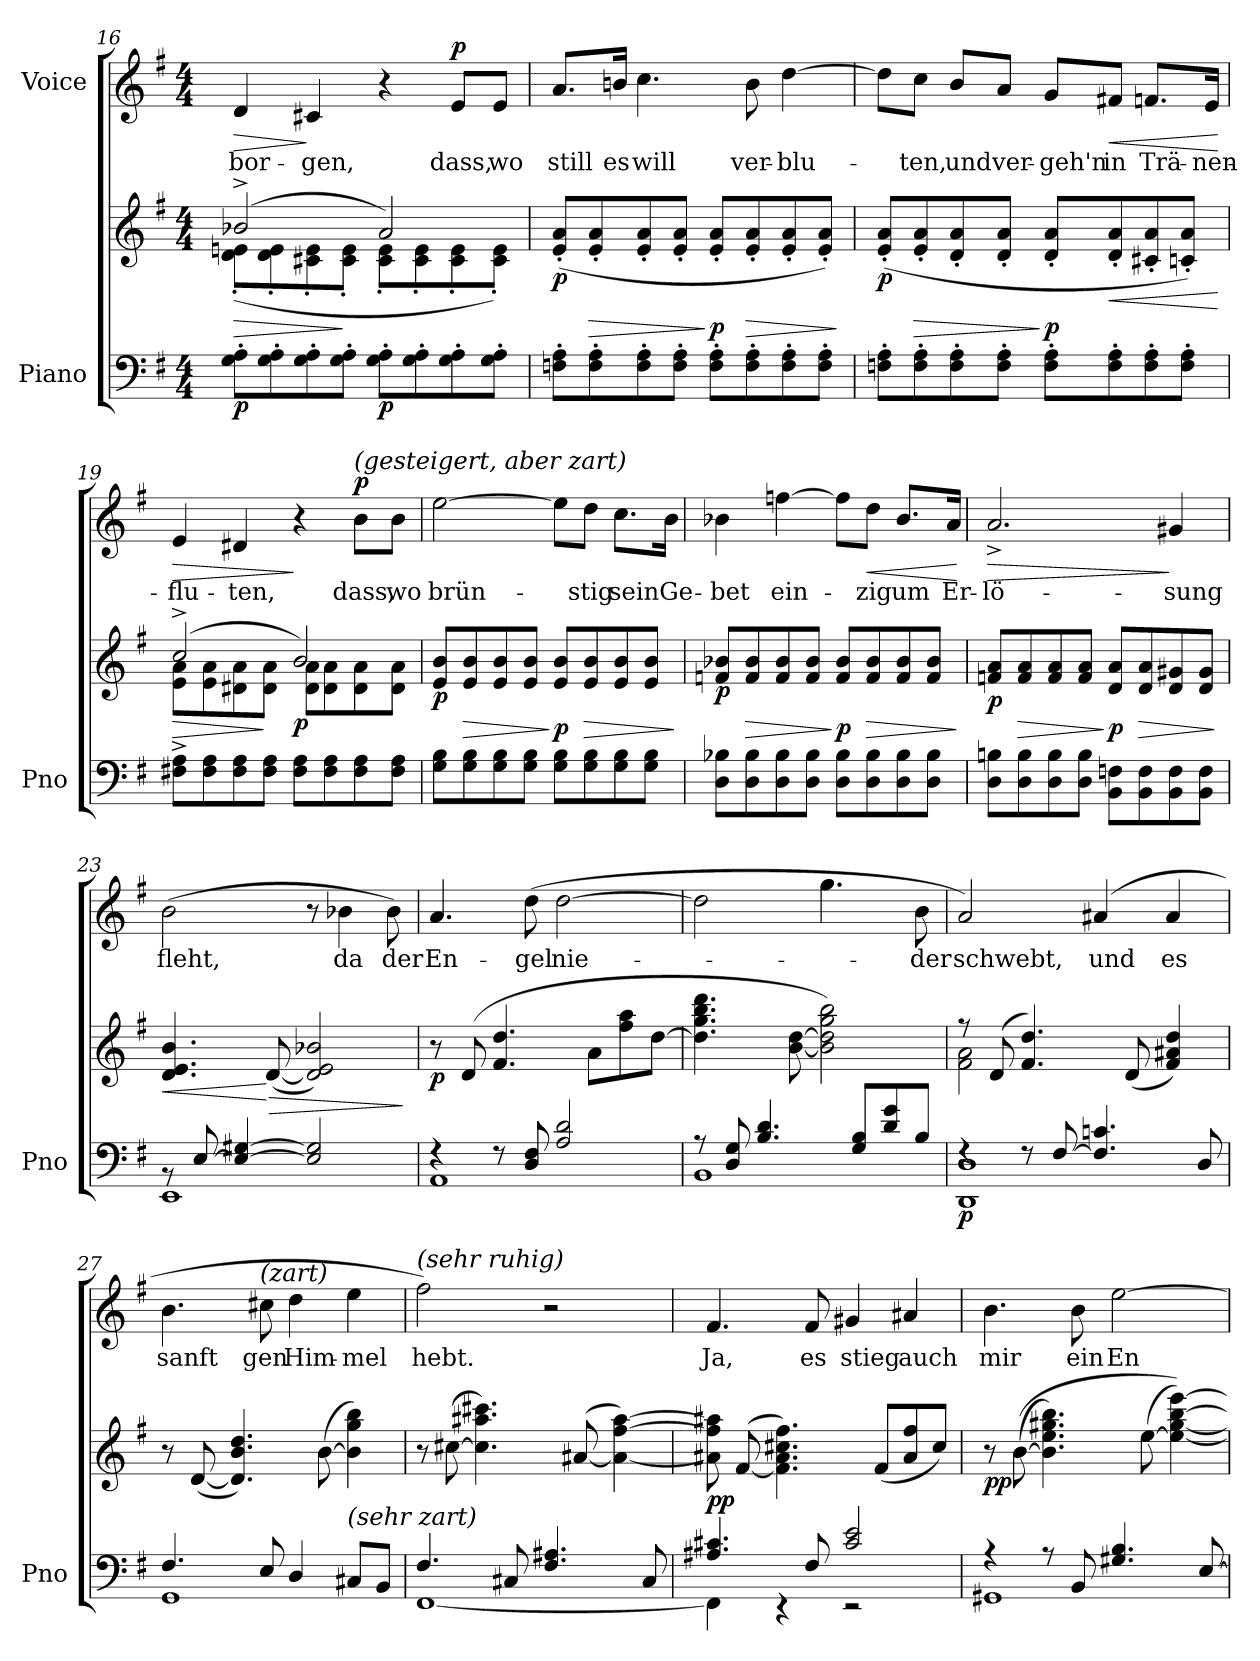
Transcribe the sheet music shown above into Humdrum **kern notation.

**kern	**kern	**dynam	**kern	**text	**dynam
*part2	*part2	*part2	*part1	*part1	*part1
*staff3	*staff2	*staff2/3	*staff1	*staff1	*staff1
*I"Piano	*	*	*I"Voice	*	*
*I'Pno	*	*	*	*	*
!!LO:LB:g=z
*clefF4	*clefG2	*	*clefG2	*	*
*k[f#]	*k[f#]	*	*k[f#]	*	*
*M4/4	*M4/4	*	*M4/4	*	*
=16	=16	=16	=16	=16	=16
!	!	!LO:HP:b	!	!LO:LY:b	!LO:HP:b
*	*^	*	*	*	*
!	!	!	!LO:DY:n=1:b=2	!	!	!
8G\' 8A\'L	(>2b-X^/	(<8d\' 8en\'L	> p	4d/	-bor-	>
8G\' 8A\'	.	8d\' 8e\'	.	.	.	.
!	!	!	!	!	!LO:LY:b	!
8G\' 8A\'	.	8c#X\' 8e\'	.	4c#X/	-gen,	]
8G\' 8A\'J	.	8c#\' 8e\'J	]	.	.	.
!	!	!	!LO:DY:n=2:b=2	!	!	!
8G\' 8A\'L	2a/)	8c#\' 8e\'L	p	4r	.	.
8G\' 8A\'	.	8c#\' 8e\'	.	.	.	.
!	!	!	!	!	!LO:LY:b	!LO:DY:a
8G\' 8A\'	.	8c#\' 8e\'	.	8e/L	dass,	p
!	!	!	!	!	!LO:LY:b	!
8G\' 8A\'J	.	8c#\' 8e\'J)	.	8e/J	wo	.
=17	=17	=17	=17	=17	=17	=17
!	!	!	!LO:DY:b	!	!LO:LY:b	!
*	*v	*v	*	*	*	*
8Fn\' 8A\'L	(<8e/' 8a/'L	p	8.a/L	still	.
!	!	!LO:HP:b	!	!	!
8F\' 8A\'	8e/' 8a/'	>	.	.	.
!	!	!	!	!LO:LY:b	!
.	.	.	16bn/Jk	es	.
!	!	!	!	!LO:LY:b	!
8F\' 8A\'	8e/' 8a/'	.	4.cc\	will	.
8F\' 8A\'J	8e/' 8a/'J	.	.	.	.
!	!	!LO:DY:n=1:b	!	!	!
8F\' 8A\'L	8e/' 8a/'L	] p	.	.	.
!	!	!LO:HP:b	!	!LO:LY:b	!
8F\' 8A\'	8e/' 8a/'	>	8b\	ver-	.
!	!	!	!	!LO:LY:b	!
8F\' 8A\'	8e/' 8a/'	.	[4dd\	-blu-	.
8F\' 8A\'J	8e/' 8a/'J)	.	.	.	.
.	.	]	.	.	.
=18	=18	=18	=18	=18	=18
!	!	!LO:DY:b	!	!	!
8Fn\' 8A\'L	(<8e/' 8a/'L	p	8dd\L]	.	.
!	!	!LO:HP:b	!	!LO:LY:b	!
8F\' 8A\'	8e/' 8a/'	>	8cc\J	-ten,	.
!	!	!	!	!LO:LY:b	!
8F\' 8A\'	8d/' 8a/'	.	8b/L	und	.
!	!	!	!	!LO:LY:b	!
8F\' 8A\'J	8d/' 8a/'J	.	8a/J	ver-	.
!	!	!LO:DY:n=1:b	!	!LO:LY:b	!
8F\' 8A\'L	8d/' 8a/'L	] p	8g/L	-geh'n	.
!	!	!LO:HP:b	!	!LO:LY:b	!LO:HP:b
8F\' 8A\'	8d/' 8a/'	<	8f#X/J	in	<
!	!	!	!	!LO:LY:b	!
8F\' 8A\'	8c#X/' 8a/'	.	8.fn/L	Trä-	.
8F\' 8A\'J	8cn/' 8a/'J)	.	.	.	.
!	!	!	!	!LO:LY:b	!
.	.	.	16e/Jk	-nen-	.
.	.	[	.	.	[
!!LO:LB:g=z
=19	=19	=19	=19	=19	=19
!	!	!LO:HP:b	!	!LO:LY:b	!LO:HP:b
*	*^	*	*	*	*
8F#X\^ 8A\^L	(>2cc^/	8e\ 8a\L	>	4e/	-flu-	>
8F#\ 8A\	.	8e\ 8a\	.	.	.	.
!	!	!	!	!	!LO:LY:b	!
8F#\ 8A\	.	8d#X\ 8a\	.	4d#X/	-ten,	.
8F#\ 8A\J	.	8d#\ 8a\J	]	.	.	.
!	!	!	!LO:DY:b	!	!	!
8F#\ 8A\L	2b/)	8d#\ 8a\L	p	4r	.	]
8F#\ 8A\	.	8d#\ 8a\	.	.	.	.
!	!	!	!	!LO:TX:a:i:t=(gesteigert, aber zart)	!	!
!	!	!	!	!	!LO:LY:b	!LO:DY:a
8F#\ 8A\	.	8d#\ 8a\	.	8b\L	dass,	p
!	!	!	!	!	!LO:LY:b	!
8F#\ 8A\J	.	8d#\ 8a\J	.	8b\J	wo	.
=20	=20	=20	=20	=20	=20	=20
!	!	!	!LO:DY:b	!	!LO:LY:b	!
*	*v	*v	*	*	*	*
8G\ 8B\L	8e/ 8b/L	p	[2ee\	brün-	.
!	!	!LO:HP:b	!	!	!
8G\ 8B\	8e/ 8b/	>	.	.	.
8G\ 8B\	8e/ 8b/	.	.	.	.
8G\ 8B\J	8e/ 8b/J	.	.	.	.
!	!	!LO:DY:n=1:b	!	!	!
8G\ 8B\L	8e/ 8b/L	] p	8ee\L]	.	.
!	!	!LO:HP:b	!	!LO:LY:b	!
8G\ 8B\	8e/ 8b/	>	8dd\J	-stig	.
!	!	!	!	!LO:LY:b	!
8G\ 8B\	8e/ 8b/	.	8.cc\L	sein	.
8G\ 8B\J	8e/ 8b/J	.	.	.	.
!	!	!	!	!LO:LY:b	!
.	.	.	16b\Jk	Ge-	.
.	.	]	.	.	.
=21	=21	=21	=21	=21	=21
!	!	!LO:DY:b	!	!LO:LY:b	!
8D\ 8B-X\L	8fn/ 8b-X/L	p	4b-X\	-bet	.
!	!	!LO:HP:b	!	!	!
8D\ 8B-\	8f/ 8b-/	>	.	.	.
!	!	!	!	!LO:LY:b	!
8D\ 8B-\	8f/ 8b-/	.	[4ffn\	ein-	.
8D\ 8B-\J	8f/ 8b-/J	.	.	.	.
!	!	!LO:DY:n=1:b	!	!	!
8D\ 8B-\L	8f/ 8b-/L	] p	8ff\L]	.	.
!	!	!LO:HP:b	!	!LO:LY:b	!LO:HP:b
8D\ 8B-\	8f/ 8b-/	>	8dd\J	-zig	<
!	!	!	!	!LO:LY:b	!
8D\ 8B-\	8f/ 8b-/	.	8.b-/L	um	.
8D\ 8B-\J	8f/ 8b-/J	.	.	.	.
!	!	!	!	!LO:LY:b	!
.	.	.	16a/Jk	Er-	.
.	.	]	.	.	[
=22	=22	=22	=22	=22	=22
!	!	!LO:DY:b	!	!LO:LY:b	!LO:HP:b
8D\ 8Bn\L	8fn/ 8a/L	p	2.a^/	-lö-	>
!	!	!LO:HP:b	!	!	!
8D\ 8B\	8f/ 8a/	>	.	.	.
8D\ 8B\	8f/ 8a/	.	.	.	.
8D\ 8B\J	8f/ 8a/J	.	.	.	.
!	!	!LO:DY:n=1:b	!	!	!
8BB\ 8Fn\L	8d/ 8a/L	] p	.	.	.
!	!	!LO:HP:b	!	!	!
8BB\ 8F\	8d/ 8a/	>	.	.	.
!	!	!	!	!LO:LY:b	!
8BB\ 8F\	8d/ 8g#X/	.	4g#X/	-sung	]
8BB\ 8F\J	8d/ 8g#/J	.	.	.	.
.	.	]	.	.	.
!!LO:LB:g=z
=23	=23	=23	=23	=23	=23
*	*	*	*MM68	*	*
*^	*	*	*	*	*
!	!	!	!	!LO:TX:a:i:t=poco riten.	!	!
!	!	!	!LO:HP:b	!	!LO:LY:b	!
*	*	*	*	*^	*	*
8rBB	1EE	4.d/ 4.e/ 4.b/	<	(>2b\	4ryy	fleht,	.
[8E/	.	.	.	.	.	.	.
*	*	*	*	*MM66	*	*	*
4E/_ [4G#X/	.	.	.	.	2.ryy	.	.
!	!	!	!LO:HP:n=1:b	!	!	!	!
.	.	(>[8d/	[ >	.	.	.	.
*	*	*	*	*MM64	*	*	*
2E/] 2G#/]	.	2d/] 2e/ 2b-X/)	.	8r	.	.	.
!	!	!	!	!	!	!LO:LY:b	!
.	.	.	.	4b-X\	.	da	.
!	!	!	!	!	!	!LO:LY:b	!
.	.	.	.	8b-\)	.	der	.
*v	*v	*	*	*	*	*	*
.	.	]	.	.	.	.
*	*	*	*v	*v	*	*
=24	=24	=24	=24	=24	=24
*	*	*	*MM70	*	*
*^	*	*	*^	*	*
!	!	!	!	!LO:TX:B:t=a tempo	!	!	!
!	!	!	!LO:DY:b	!	!	!LO:LY:b	!
*	*	*	*	*v	*v	*	*
4r	1AA	8r	p	4.a/	En-	.
.	.	(>8d/	.	.	.	.
8r	.	4.f#/ 4.dd/	.	.	.	.
!	!	!	!	!	!LO:LY:b	!
8D/ 8F#/	.	.	.	(>8dd\	-gel	.
!	!	!	!	!	!LO:LY:b	!
2A/ 2d/	.	.	.	[2dd\	nie-	.
.	.	8a\L	.	.	.	.
.	.	8ff#\ 8aa\	.	.	.	.
.	.	[8dd\J	.	.	.	.
=25	=25	=25	=25	=25	=25	=25
8r	1BB	4.dd\] 4.gg\ 4.bb\ 4.ddd\	.	2dd\]	.	.
(>8D/ 8G/	.	.	.	.	.	.
4.B/ 4.d/	.	.	.	.	.	.
.	.	[8b\ [8dd\	.	.	.	.
.	.	2b\] 2dd\] 2gg\ 2bb\)	.	4.gg\	.	.
8G/ 8B/L	.	.	.	.	.	.
8d/ 8g/	.	.	.	.	.	.
!	!	!	!	!	!LO:LY:b	!
8B/J	.	.	.	8b\	-der	.
=26	=26	=26	=26	=26	=26	=26
*	*	*^	*	*	*	*
!	!	!	!	!LO:DY:b=2	!	!LO:LY:b	!
4rF	1DD 1D	8r	2f#\ 2a\)	p	2a/)	schwebt,	.
.	.	(>8d/	.	.	.	.	.
8rF	.	4.f#/ 4.dd/)	.	.	.	.	.
[8F#/	.	.	.	.	.	.	.
!	!	!	!	!	!	!LO:LY:b	!
4.F#/] 4.cn/	.	.	2ryy	.	(>4a#X/	und	.
.	.	(<8d/	.	.	.	.	.
!	!	!	!	!	!	!LO:LY:b	!
.	.	4f#/ 4a#X/ 4dd/)	.	.	4a#/	es	.
8D/	.	.	.	.	.	.	.
*	*	*v	*v	*	*	*	*
!!LO:PB:g=z
=27	=27	=27	=27	=27	=27	=27
!	!	!	!	!	!LO:LY:b	!
4.F#/	1GG	8r	.	4.b\	sanft	.
!	!	!	!LO:DY:b	!	!	!
!	!	!	!LO:DY:n=1:b	!	!	!
.	.	(>[8d/	other-dynamics p	.	.	.
.	.	4.d/] 4.b/ 4.dd/)	.	.	.	.
!	!	!	!	!LO:TX:a:i:t=(zart)	!	!
!	!	!	!	!	!LO:LY:b	!
8E/	.	.	.	8cc#X\	gen	.
!	!	!	!	!	!LO:LY:b	!
4D/	.	.	.	4dd\	Him-	.
.	.	(>[8b\	.	.	.	.
!LO:TX:a:i:t=(sehr zart)	!	!	!	!	!	!
!	!	!	!	!	!LO:LY:b	!
8C#X/L	.	4b\] 4gg\ 4bb\)	.	4ee\	-mel	.
8BB/J	.	.	.	.	.	.
=28	=28	=28	=28	=28	=28	=28
!	!	!	!	!LO:TX:a:i:t=(sehr ruhig)	!	!
!	!	!	!	!	!LO:LY:b	!
4.F#/	[1FF#	8r	.	2ff#\)	hebt.	.
.	.	(>[8cc#X\	.	.	.	.
.	.	4.cc#\] 4.aa#X\ 4.ccc#X\)	.	.	.	.
8C#X/	.	.	.	.	.	.
4.F#/ 4.A#X/	.	.	.	2r	.	.
.	.	(>[8a#X/	.	.	.	.
.	.	4a#\_ [4ff#\ [4aa#\)	.	.	.	.
8C#/	.	.	.	.	.	.
=29	=29	=29	=29	=29	=29	=29
!	!	!	!LO:DY:b	!	!LO:LY:b	!
4.A#X/ 4.c#X/	4FF#\]	8a#X\] 8ff#\] 8aa#X\]	pp	4.f#/	Ja,	.
.	.	(>[8f#/	.	.	.	.
.	4r	4.f#\] 4.a#\ 4.cc#X\ 4.ff#\)	.	.	.	.
!	!	!	!	!	!LO:LY:b	!
8F#/	.	.	.	8f#/	es	.
!	!	!	!	!	!LO:LY:b	!
2c#/ 2e/	2r	.	.	4g#X/	stieg	.
.	.	(<8f#/L	.	.	.	.
!	!	!	!	!	!LO:LY:b	!
.	.	8a#/ 8ff#/	.	4a#X/	auch	.
.	.	8cc#/J)	.	.	.	.
=30	=30	=30	=30	=30	=30	=30
!	!	!	!LO:DY:b	!	!LO:LY:b	!
4r	1GG#X	8r	pp	4.b\	mir	.
.	.	(>(>[8b\	.	.	.	.
8r	.	4.b\] 4.ee\ 4.gg#X\ 4.bb\)	.	.	.	.
!	!	!	!	!	!LO:LY:b	!
8BB/	.	.	.	8b\	ein	.
!	!	!	!	!	!LO:LY:b	!
4.G#X/ 4.B/	.	.	.	[2ee\	En-	.
.	.	(>[8ee\	.	.	.	.
.	.	4ee\_ [4gg#\ [4bb\ [4eee\))	.	.	.	.
[8E/	.	.	.	.	.	.
*v	*v	*	*	*	*	*
=	=	=	=	=	=
*-	*-	*-	*-	*-	*-
